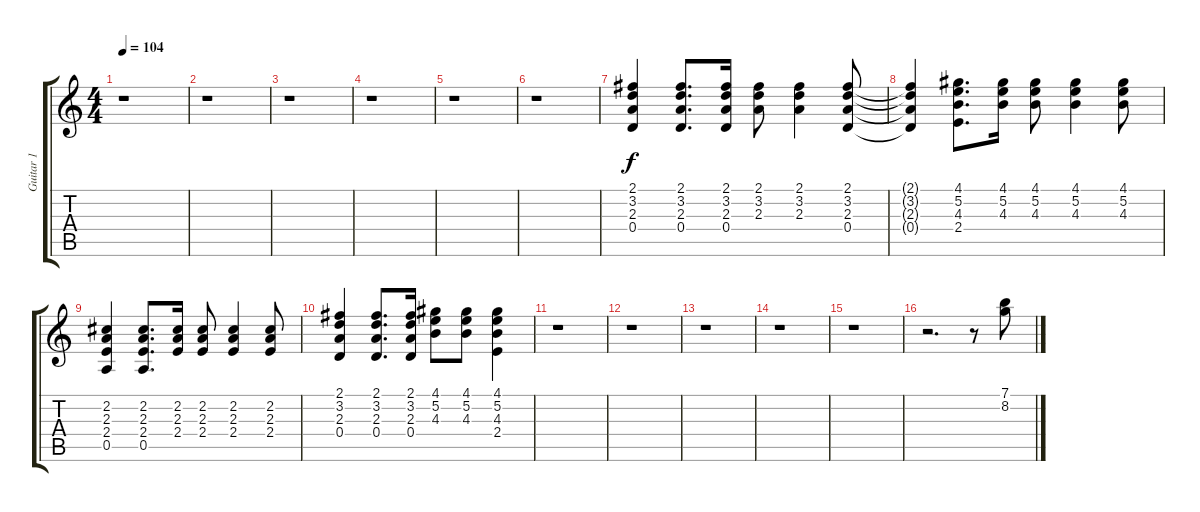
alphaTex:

\track ("Guitar 1" "Guitar 1") {instrument electricguitarjazz}
\staff {score tabs}
\tuning (E4 B3 G3 D3 A2 E2) {hide}
\ts (4 4)
\tempo 104
\clef g2
\ks c
r.1{dy f} |
r.1 |
r.1 |
r.1 |
r.1 |
r.1 |
(2.1 3.2 2.3 0.4).4 (2.1 3.2 2.3 0.4).8{d} (2.1 3.2 2.3 0.4).16 (2.1 3.2 2.3).8 (2.1 3.2 2.3).4 (2.1 3.2 2.3 0.4).8 |
(2.1{t} 3.2{t} 2.3{t} 0.4{t}).4 (4.1 5.2 4.3 2.4).8{d} (4.1 5.2 4.3).16 (4.1 5.2 4.3).8 (4.1 5.2 4.3).4 (4.1 5.2 4.3).8 |
(2.2 2.3 2.4 0.5).4 (2.2 2.3 2.4 0.5).8{d} (2.2 2.3 2.4).16 (2.2 2.3 2.4).8 (2.2 2.3 2.4).4 (2.2 2.3 2.4).8 |
(2.1 3.2 2.3 0.4).4 (2.1 3.2 2.3 0.4).8{d} (2.1 3.2 2.3 0.4).16 (4.1 5.2 4.3).8 (4.1 5.2 4.3).8 (4.1 5.2 4.3 2.4).4 |
r.1 |
r.1 |
r.1 |
r.1 |
r.1 |
r.2{d} r.8 (7.1 8.2).8
